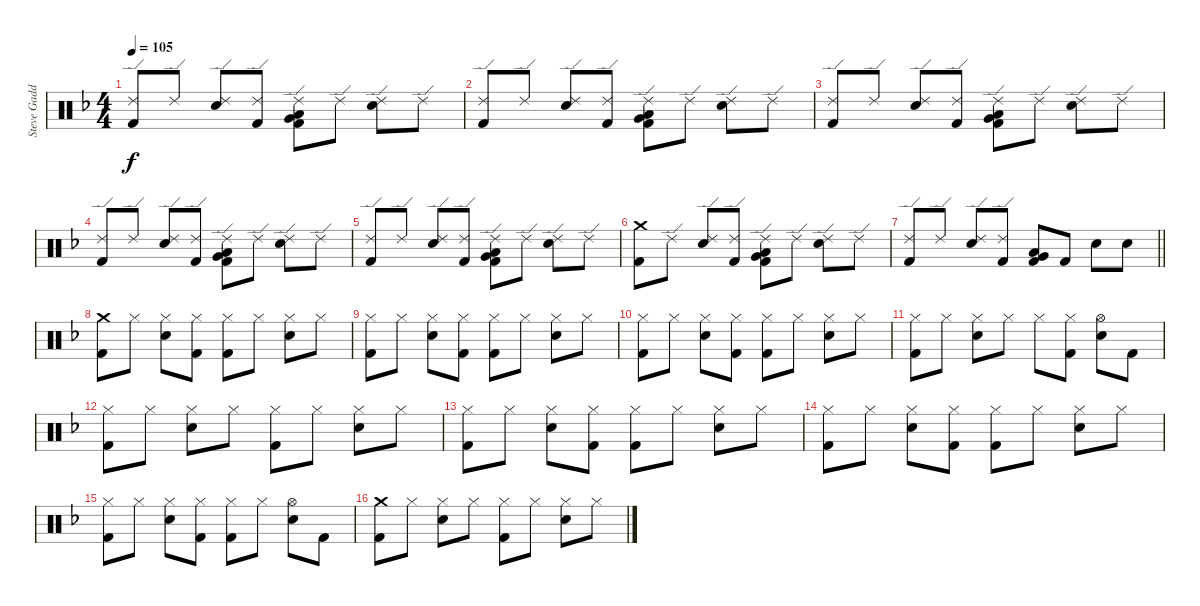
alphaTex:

\track ("Steve Gadd Drums" "Steve Gadd") {instrument percussion}
\staff {score}
\articulation defaults
\ts (4 4)
\tempo 105
\clef neutral
\ks f
("Ride (edge) 2" "Kick (hit) 2").8{dy f} "Ride (edge) 2".8 ("Ride (edge) 2" "Snare (hit) 2").8 ("Ride (edge) 2" "Kick (hit) 2").8 ("Ride (edge) 2" "Very Low Tom (hit)" "Low Floor Tom (hit)" "Kick (hit) 2").8 "Ride (edge) 2".8 ("Ride (edge) 2" "Snare (hit) 2").8 "Ride (edge) 2".8 |
("Ride (edge) 2" "Kick (hit) 2").8 "Ride (edge) 2".8 ("Ride (edge) 2" "Snare (hit) 2").8 ("Ride (edge) 2" "Kick (hit) 2").8 ("Ride (edge) 2" "Very Low Tom (hit)" "Low Floor Tom (hit)" "Kick (hit) 2").8 "Ride (edge) 2".8 ("Ride (edge) 2" "Snare (hit) 2").8 "Ride (edge) 2".8 |
("Ride (edge) 2" "Kick (hit) 2").8 "Ride (edge) 2".8 ("Ride (edge) 2" "Snare (hit) 2").8 ("Ride (edge) 2" "Kick (hit) 2").8 ("Ride (edge) 2" "Very Low Tom (hit)" "Low Floor Tom (hit)" "Kick (hit) 2").8 "Ride (edge) 2".8 ("Ride (edge) 2" "Snare (hit) 2").8 "Ride (edge) 2".8 |
("Ride (edge) 2" "Kick (hit) 2").8 "Ride (edge) 2".8 ("Ride (edge) 2" "Snare (hit) 2").8 ("Ride (edge) 2" "Kick (hit) 2").8 ("Ride (edge) 2" "Very Low Tom (hit)" "Low Floor Tom (hit)" "Kick (hit) 2").8 "Ride (edge) 2".8 ("Ride (edge) 2" "Snare (hit) 2").8 "Ride (edge) 2".8 |
("Ride (edge) 2" "Kick (hit) 2").8 "Ride (edge) 2".8 ("Ride (edge) 2" "Snare (hit) 2").8 ("Ride (edge) 2" "Kick (hit) 2").8 ("Ride (edge) 2" "Very Low Tom (hit)" "Low Floor Tom (hit)" "Kick (hit) 2").8 "Ride (edge) 2".8 ("Ride (edge) 2" "Snare (hit) 2").8 "Ride (edge) 2".8 |
("Crash medium (hit)" "Kick (hit) 2").8 "Ride (edge) 2".8 ("Ride (edge) 2" "Snare (hit) 2").8 ("Ride (edge) 2" "Kick (hit) 2").8 ("Ride (edge) 2" "Very Low Tom (hit)" "Low Floor Tom (hit)" "Kick (hit) 2").8 "Ride (edge) 2".8 ("Ride (edge) 2" "Snare (hit) 2").8 "Ride (edge) 2".8 |
\barLineRight lightlight
("Ride (edge) 2" "Kick (hit) 2").8 "Ride (edge) 2".8 ("Ride (edge) 2" "Snare (hit) 2").8 ("Ride (edge) 2" "Kick (hit) 2").8 ("Very Low Tom (hit)" "Low Floor Tom (hit)" "Kick (hit) 2").8 "Kick (hit) 2".8 "Snare (hit) 2".8 "Snare (hit) 2".8 |
("Crash medium (hit)" "Kick (hit) 2").8 "Hi-Hat (closed)".8 ("Hi-Hat (closed)" "Snare (hit) 2").8 ("Hi-Hat (closed)" "Kick (hit) 2").8 ("Hi-Hat (closed)" "Kick (hit) 2").8 "Hi-Hat (closed)".8 ("Hi-Hat (closed)" "Snare (hit) 2").8 "Hi-Hat (closed)".8 |
("Hi-Hat (closed)" "Kick (hit) 2").8 "Hi-Hat (closed)".8 ("Hi-Hat (closed)" "Snare (hit) 2").8 ("Hi-Hat (closed)" "Kick (hit) 2").8 ("Hi-Hat (closed)" "Kick (hit) 2").8 "Hi-Hat (closed)".8 ("Hi-Hat (closed)" "Snare (hit) 2").8 "Hi-Hat (closed)".8 |
("Hi-Hat (closed)" "Kick (hit) 2").8 "Hi-Hat (closed)".8 ("Hi-Hat (closed)" "Snare (hit) 2").8 ("Hi-Hat (closed)" "Kick (hit) 2").8 ("Hi-Hat (closed)" "Kick (hit) 2").8 "Hi-Hat (closed)".8 ("Hi-Hat (closed)" "Snare (hit) 2").8 "Hi-Hat (closed)".8 |
("Hi-Hat (closed)" "Kick (hit) 2").8 "Hi-Hat (closed)".8 ("Hi-Hat (closed)" "Snare (hit) 2").8 "Hi-Hat (closed)".8 "Hi-Hat (closed)".8 ("Hi-Hat (closed)" "Kick (hit) 2").8 ("Hi-Hat (open)" "Snare (hit) 2").8 "Kick (hit) 2".8 |
("Hi-Hat (closed)" "Kick (hit) 2").8 "Hi-Hat (closed)".8 ("Hi-Hat (closed)" "Snare (hit) 2").8 "Hi-Hat (closed)".8 ("Hi-Hat (closed)" "Kick (hit) 2").8 "Hi-Hat (closed)".8 ("Hi-Hat (closed)" "Snare (hit) 2").8 "Hi-Hat (closed)".8 |
("Hi-Hat (closed)" "Kick (hit) 2").8 "Hi-Hat (closed)".8 ("Hi-Hat (closed)" "Snare (hit) 2").8 ("Hi-Hat (closed)" "Kick (hit) 2").8 ("Hi-Hat (closed)" "Kick (hit) 2").8 "Hi-Hat (closed)".8 ("Hi-Hat (closed)" "Snare (hit) 2").8 "Hi-Hat (closed)".8 |
("Hi-Hat (closed)" "Kick (hit) 2").8 "Hi-Hat (closed)".8 ("Hi-Hat (closed)" "Snare (hit) 2").8 ("Hi-Hat (closed)" "Kick (hit) 2").8 ("Hi-Hat (closed)" "Kick (hit) 2").8 "Hi-Hat (closed)".8 ("Hi-Hat (closed)" "Snare (hit) 2").8 "Hi-Hat (closed)".8 |
("Hi-Hat (closed)" "Kick (hit) 2").8 "Hi-Hat (closed)".8 ("Hi-Hat (closed)" "Snare (hit) 2").8 ("Hi-Hat (closed)" "Kick (hit) 2").8 ("Hi-Hat (closed)" "Kick (hit) 2").8 "Hi-Hat (closed)".8 ("Hi-Hat (open)" "Snare (hit) 2").8 "Kick (hit) 2".8 |
("Crash medium (hit)" "Kick (hit) 2").8 "Hi-Hat (closed)".8 ("Hi-Hat (closed)" "Snare (hit) 2").8 "Hi-Hat (closed)".8 ("Hi-Hat (closed)" "Kick (hit) 2").8 "Hi-Hat (closed)".8 ("Hi-Hat (closed)" "Snare (hit) 2").8 "Hi-Hat (closed)".8
